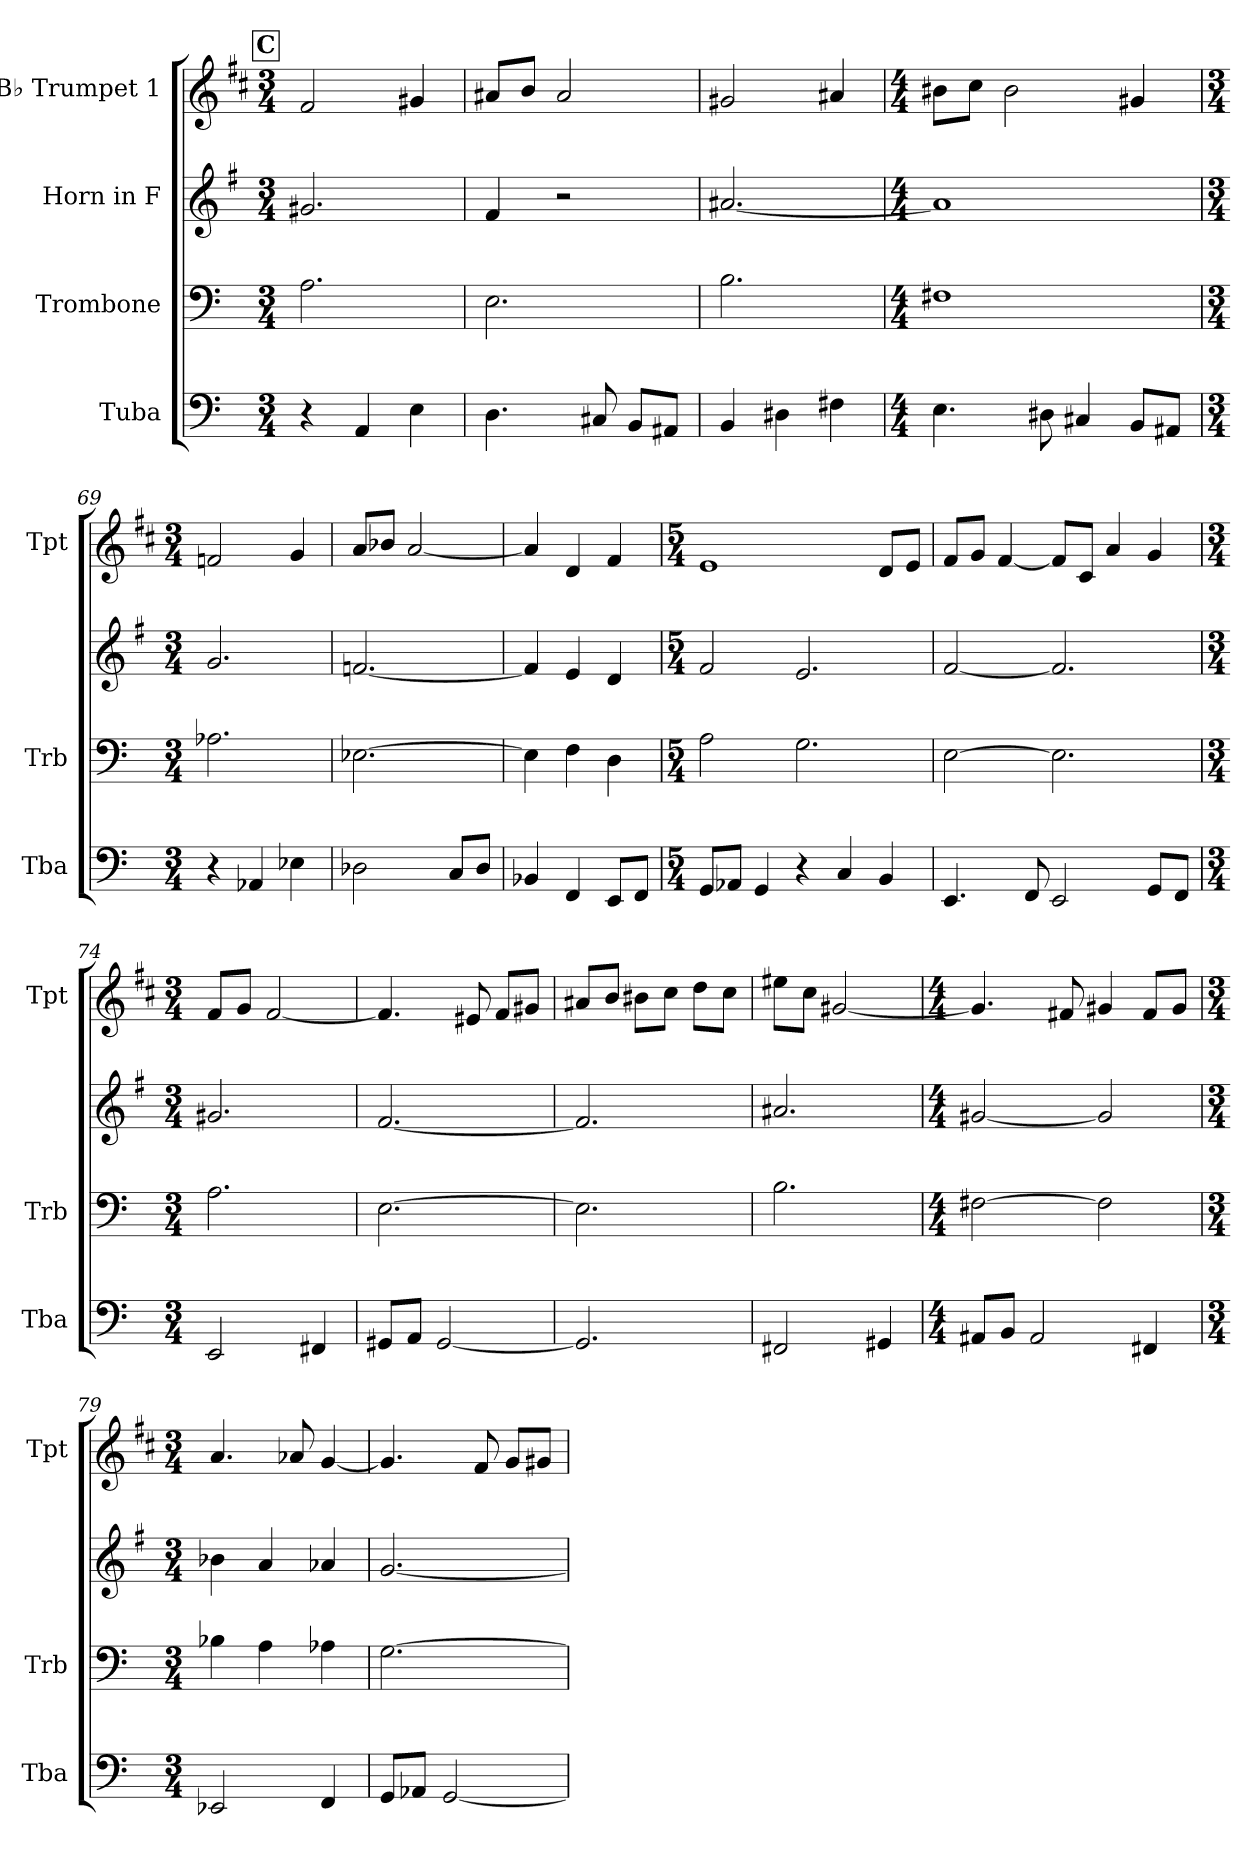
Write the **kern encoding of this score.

**kern	**kern	**kern	**kern
*part4	*part3	*part2	*part1
*staff4	*staff3	*staff2	*staff1
*I"Tuba	*I"Trombone	*I"Horn in F	*I"B♭ Trumpet 1
*I'Tba	*I'Trb	*	*I'Tpt
*clefF4	*clefF4	*clefG2	*clefG2
*	*	*ITrd4c7	*ITrd1c2
*k[]	*k[]	*k[]	*k[]
*M3/4	*M3/4	*M3/4	*M3/4
!!LO:REH:place=s1:a:B:fs=14:t=C
=65	=65	=65	=65
4r	2.A\	2.c#X/	2e/
4AA/	.	.	.
4E\	.	.	4f#X/
=66	=66	=66	=66
4.D\	2.E\	4B/	8g#X/L
.	.	.	8a/J
.	.	2r	2g#/
8C#X/	.	.	.
8BB/L	.	.	.
8AA#X/J	.	.	.
!!LO:PB:g=z
=67	=67	=67	=67
4BB/	2.B\	[2.d#X/	2f#X/
4D#X\	.	.	.
4F#X\	.	.	4g#X/
=68	=68	=68	=68
*M4/4	*M4/4	*M4/4	*M4/4
4.E\	1F#X	1d#]	8a#X\L
.	.	.	8b\J
.	.	.	2a#\
8D#X\	.	.	.
4C#X/	.	.	.
8BB/L	.	.	4f#X/
8AA#X/J	.	.	.
=69	=69	=69	=69
*M3/4	*M3/4	*M3/4	*M3/4
4r	2.A-X\	2.c/	2e-X/
4AA-X/	.	.	.
4E-X\	.	.	4f/
=70	=70	=70	=70
2D-X\	[2.E-X\	[2.B-X/	8g/L
.	.	.	8a-X/J
.	.	.	[2g/
8C/L	.	.	.
8D-/J	.	.	.
=71	=71	=71	=71
4BB-X/	4E-\]	4B-/]	4g/]
4FF/	4F\	4A/	4c/
8EE/L	4D\	4G/	4e/
8FF/J	.	.	.
!!LO:LB:g=z
=72	=72	=72	=72
*M5/4	*M5/4	*M5/4	*M5/4
8GG/L	2A\	2B/	1d
8AA-X/J	.	.	.
4GG/	.	.	.
4r	2.G\	2.A/	.
4C/	.	.	.
4BB/	.	.	8c/L
.	.	.	8d/J
=73	=73	=73	=73
4.EE/	[2E\	[2B/	8e/L
.	.	.	8f/J
.	.	.	[4e/
8FF/	.	.	.
2EE/	2.E\]	2.B/]	8e/L]
.	.	.	8B/J
.	.	.	4g/
8GG/L	.	.	4f/
8FF/J	.	.	.
=74	=74	=74	=74
*M3/4	*M3/4	*M3/4	*M3/4
2EE/	2.A\	2.c#X/	8e/L
.	.	.	8f/J
.	.	.	[2e/
4FF#X/	.	.	.
=75	=75	=75	=75
8GG#X/L	[2.E\	[2.B/	4.e/]
8AA/J	.	.	.
[2GG#/	.	.	.
.	.	.	8d#X/
.	.	.	8e/L
.	.	.	8f#X/J
=76	=76	=76	=76
2.GG#/]	2.E\]	2.B/]	8g#X/L
.	.	.	8a/J
.	.	.	8a#X\L
.	.	.	8b\J
.	.	.	8cc\L
.	.	.	8b\J
!!LO:LB:g=z
=77	=77	=77	=77
2FF#X/	2.B\	2.d#X/	8dd#X\L
.	.	.	8b\J
.	.	.	[2f#X/
4GG#X/	.	.	.
=78	=78	=78	=78
*M4/4	*M4/4	*M4/4	*M4/4
8AA#X/L	[2F#X\	[2c#X/	4.f#/]
8BB/J	.	.	.
2AA#/	.	.	.
.	.	.	8en/
.	2F#\]	2c#/]	4f#X/
4FF#X/	.	.	8e/L
.	.	.	8f#/J
=79	=79	=79	=79
*M3/4	*M3/4	*M3/4	*M3/4
2EE-X/	4B-X\	4e-X\	4.g/
.	4A\	4d/	.
.	.	.	8g-X/
4FF/	4A-X\	4d-X/	[4f/
=80	=80	=80	=80
8GG/L	[2.G\	[2.c/	4.f/]
8AA-X/J	.	.	.
[2GG/	.	.	.
.	.	.	8e/
.	.	.	8f/L
.	.	.	8f#X/J
=	=	=	=
*-	*-	*-	*-
